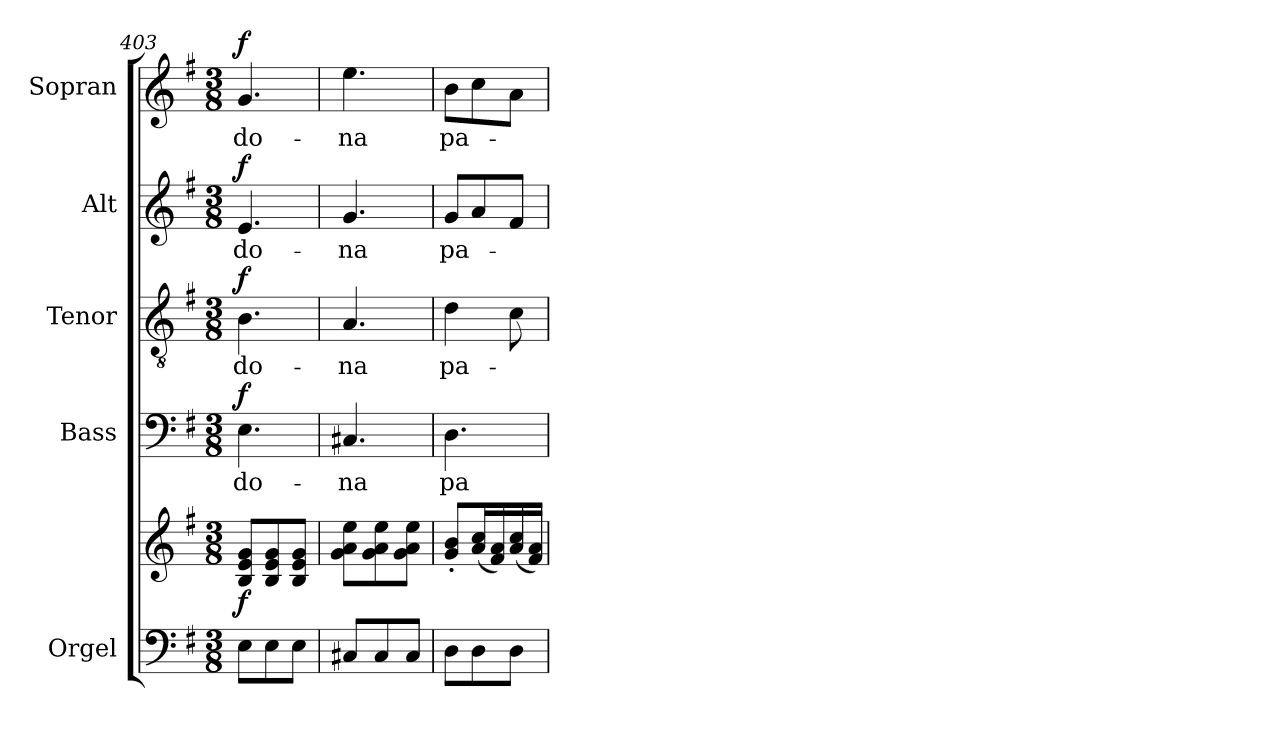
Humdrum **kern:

**kern	**kern	**dynam	**kern	**text	**dynam	**kern	**text	**dynam	**kern	**text	**dynam	**kern	**text	**dynam
*part5	*part5	*part5	*part4	*part4	*part4	*part3	*part3	*part3	*part2	*part2	*part2	*part1	*part1	*part1
*staff6	*staff5	*staff5/6	*staff4	*staff4	*staff4	*staff3	*staff3	*staff3	*staff2	*staff2	*staff2	*staff1	*staff1	*staff1
*I"Orgel	*	*	*I"Bass	*	*	*I"Tenor	*	*	*I"Alt	*	*	*I"Sopran	*	*
*I'Org.	*	*	*I'B.	*	*	*I'T.	*	*	*I'A.	*	*	*I'S.	*	*
*clefF4	*clefG2	*	*clefF4	*	*	*clefGv2	*	*	*clefG2	*	*	*clefG2	*	*
*k[f#]	*k[f#]	*	*k[f#]	*	*	*k[f#]	*	*	*k[f#]	*	*	*k[f#]	*	*
*G:	*G:	*	*G:	*	*	*G:	*	*	*G:	*	*	*G:	*	*
*M3/8	*M3/8	*	*M3/8	*	*	*M3/8	*	*	*M3/8	*	*	*M3/8	*	*
=403	=403	=403	=403	=403	=403	=403	=403	=403	=403	=403	=403	=403	=403	=403
!	!	!LO:DY:b	!	!LO:LY:b	!LO:DY:a	!	!LO:LY:b	!LO:DY:a	!	!LO:LY:b	!LO:DY:a	!	!LO:LY:b	!LO:DY:a
8E\L	8B/ 8e/ 8g/L	f	4.E\	do-	f	4.B\	do-	f	4.e/	do-	f	4.g/	do-	f
8E\	8B/ 8e/ 8g/	.	.	.	.	.	.	.	.	.	.	.	.	.
8E\J	8B/ 8e/ 8g/J	.	.	.	.	.	.	.	.	.	.	.	.	.
=404	=404	=404	=404	=404	=404	=404	=404	=404	=404	=404	=404	=404	=404	=404
!	!	!	!	!LO:LY:b	!	!	!LO:LY:b	!	!	!LO:LY:b	!	!	!LO:LY:b	!
8C#X/L	8g\ 8a\ 8ee\L	.	4.C#X/	-na	.	4.A/	-na	.	4.g/	-na	.	4.ee\	-na	.
8C#/	8g\ 8a\ 8ee\	.	.	.	.	.	.	.	.	.	.	.	.	.
8C#/J	8g\ 8a\ 8ee\J	.	.	.	.	.	.	.	.	.	.	.	.	.
=405	=405	=405	=405	=405	=405	=405	=405	=405	=405	=405	=405	=405	=405	=405
!	!	!	!	!LO:LY:b	!	!	!LO:LY:b	!	!	!LO:LY:b	!	!	!LO:LY:b	!
8D\L	8g/'< 8b/'<L	.	4.D\	pa-	.	4d\	pa-	.	8g/L	pa-	.	8b\L	pa-	.
8D\	(<16a/ 16cc/L	.	.	.	.	.	.	.	8a/	.	.	8cc\	.	.
.	16f#/ 16a/)	.	.	.	.	.	.	.	.	.	.	.	.	.
8D\J	(<16a/ 16cc/	.	.	.	.	8c\	.	.	8f#/J	.	.	8a\J	.	.
.	16f#/ 16a/JJ)	.	.	.	.	.	.	.	.	.	.	.	.	.
=	=	=	=	=	=	=	=	=	=	=	=	=	=	=
*-	*-	*-	*-	*-	*-	*-	*-	*-	*-	*-	*-	*-	*-	*-
